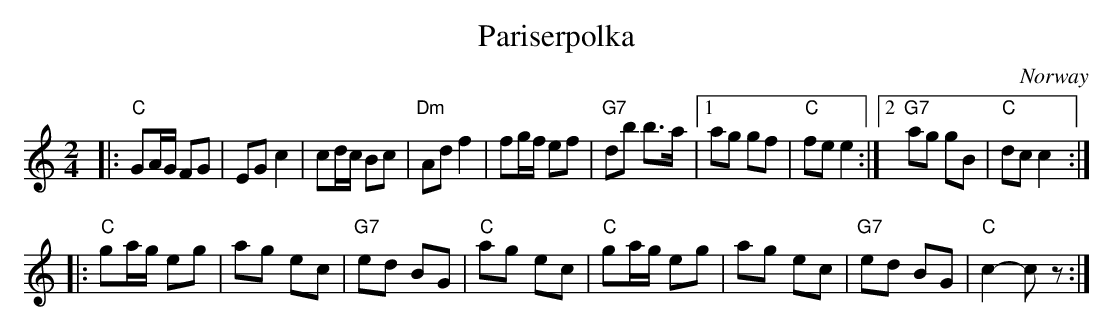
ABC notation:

X:1
T: Pariserpolka
O: Norway
M: 2/4
L: 1/8
K: C
|: "C"GA/G/ FG | EG c2 | cd/c/ Bc | "Dm"Ad  f2 | fg/f/ ef | "G7"db b>a |1 ag gf | "C"fe e2 :|2 "G7"ag gB | "C"dc c2 :|
|: "C"ga/g/ eg | ag ec | "G7"ed BG | "C"ag ec | "C"ga/g/ eg | ag ec | "G7"ed BG | "C"c2- cz :|
